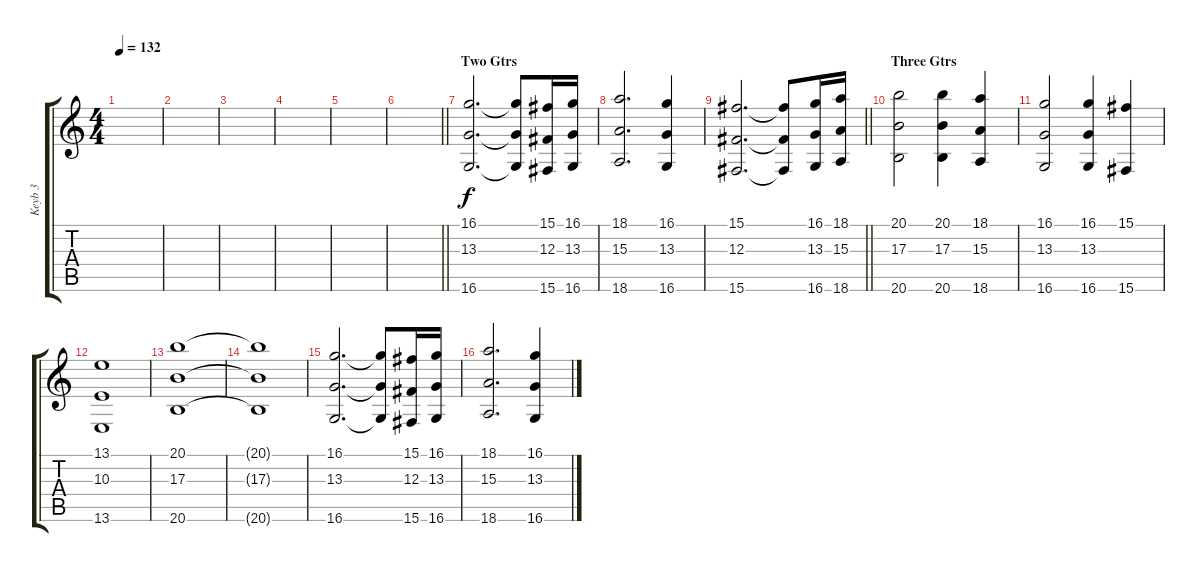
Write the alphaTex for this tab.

\track ("Keyb 3" "Keyb 3") {instrument stringensemble2}
\staff {score tabs}
\tuning (Eb4 Bb3 Gb3 Db3 Ab2 Eb2) {hide}
\ts (4 4)
\tempo 132
\clef g2
\ks c
|
|
|
|
|
\barLineRight lightlight
|
\section ("" "Two Gtrs")
(16.1 13.3 16.6).2{d} (16.1{t} 13.3{t} 16.6{t}).8 (15.1 12.3 15.6).16 (16.1 13.3 16.6).16 |
(18.1 15.3 18.6).2{d} (16.1 13.3 16.6).4 |
\barLineRight lightlight
(15.1 12.3 15.6).2{d} (15.1{t} 12.3{t} 15.6{t}).8 (16.1 13.3 16.6).16 (18.1 15.3 18.6).16 |
\section ("" "Three Gtrs")
(20.1 17.3 20.6).2 (20.1 17.3 20.6).4 (18.1 15.3 18.6).4 |
(16.1 13.3 16.6).2 (16.1 13.3 16.6).4 (15.1 15.6).4 |
(13.1 10.3 13.6).1 |
(20.1 17.3 20.6).1 |
(20.1{t} 17.3{t} 20.6{t}).1 |
(16.1 13.3 16.6).2{d} (16.1{t} 13.3{t} 16.6{t}).8 (15.1 12.3 15.6).16 (16.1 13.3 16.6).16 |
(18.1 15.3 18.6).2{d} (16.1 13.3 16.6).4
